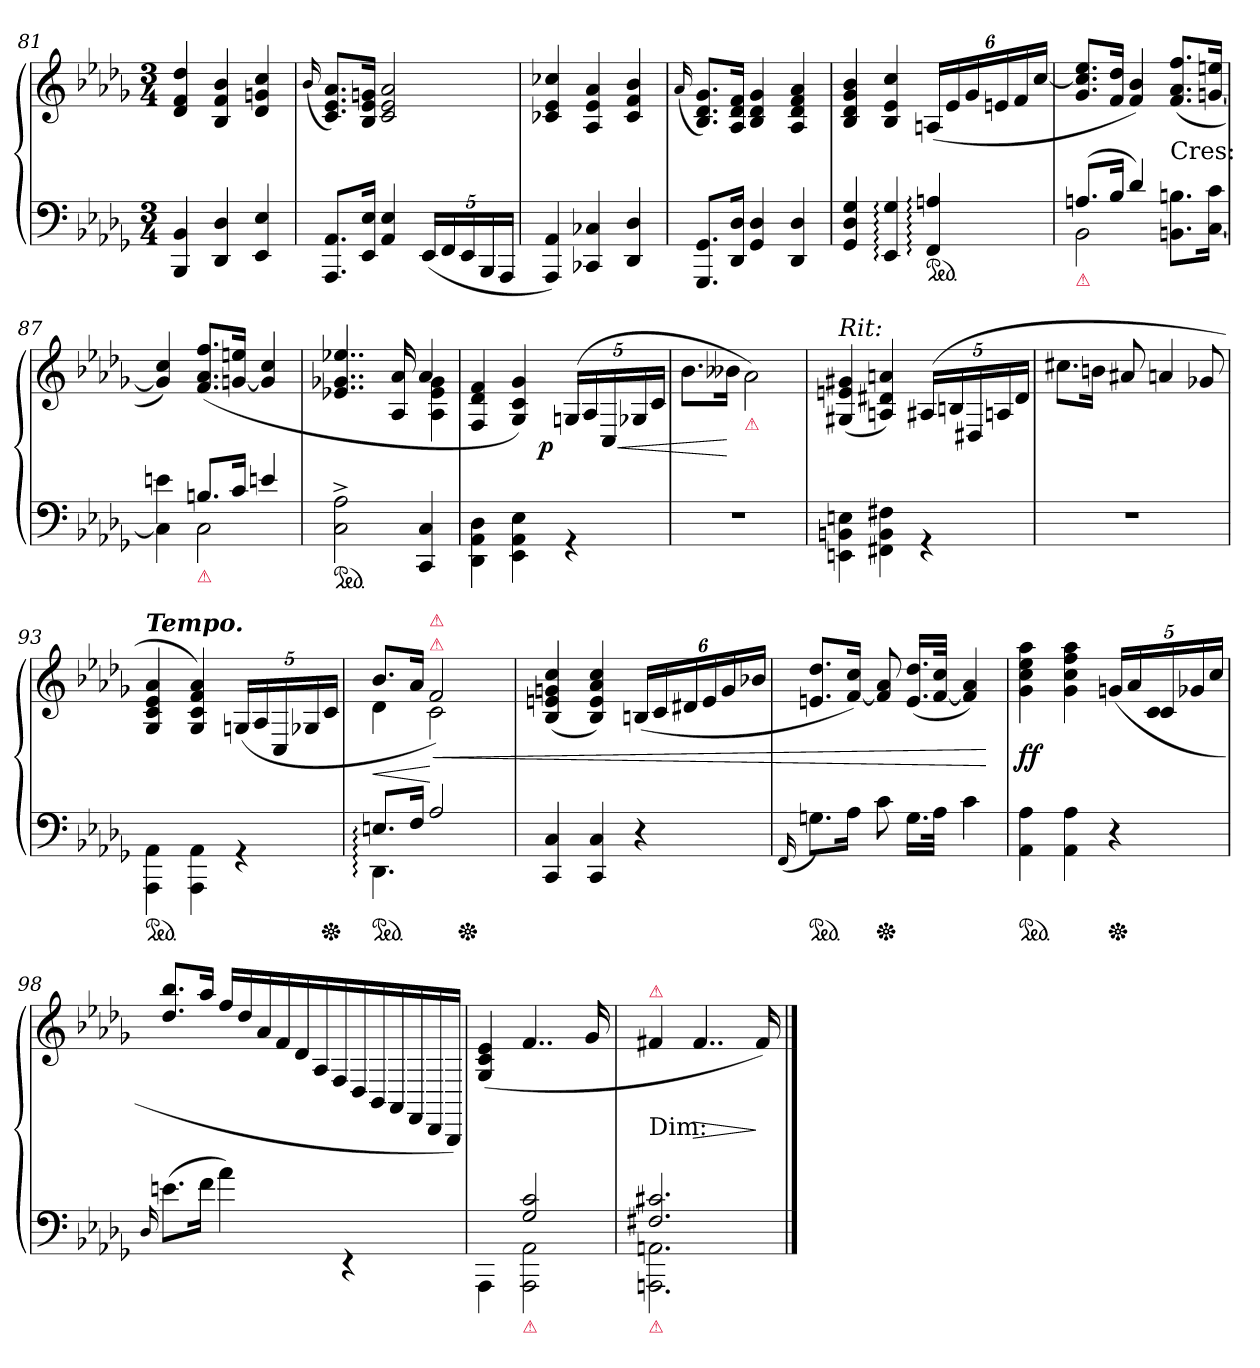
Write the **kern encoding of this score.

**kern	**kern	**dynam
*part1	*part1	*part1
*staff2	*staff1	*staff1/2
*clefF4	*clefG2	*
*k[b-e-a-d-g-]	*k[b-e-a-d-g-]	*
*M3/4	*M3/4	*
=81	=81	=81
4BBB- 4BB-	4d- 4f 4dd-	.
4DD- 4D-	4B- 4f 4b-	.
4EE- 4E-	4d- 4gn 4cc	.
=82	=82	=82
.	(>16qqb-/	.
8.AAA- 8.AA-L	8.c 8.e- 8.a-L)	.
16EE- 16E-Jk	16B- 16e- 16gnJk	.
4AA- 4E-	2c 2e- 2a-	.
(>20EE-LL	.	.
20FF	.	.
20EE-	.	.
20BBB-	.	.
20AAA-JJ	.	.
=83	=83	=83
4AAA- 4AA-)	4c-X 4e- 4cc-X	.
4CC-X 4C-X	4A- 4e- 4a-	.
4DD- 4D-	4c- 4f 4b-	.
=84	=84	=84
.	(<16qqa-/	.
8.GGG- 8.GG-L	8.B- 8.d- 8.g-L)	.
16DD- 16D-Jk	16A- 16d- 16fJk	.
4GG- 4D-	4B- 4d- 4g-	.
4DD- 4D-	4A- 4d- 4f 4a-	.
=85	=85	=85
4GG-/ 4D-/ 4G-/	4B- 4d- 4g- 4b-	.
4EE-:/ 4G-:/	4B- 4e- 4cc	.
*ped	*	*
4FF:/ 4An:/	(>24AnLL	.
.	24e-/	.
.	24g-/	.
.	24en/	.
.	24f	.
.	[24cc/JJ	.
=86	=86	=86
*^	*	*
!LO:TX:b:color=crimson:t=⚠	!	!	!
(>8.AnL	2BB-	8.g-/ 8.cc]/ 8.ee-/L	.
16B-Jk	.	16f 16dd-Jk	.
4d-)	.	4f 4b-)	.
!	!	!LO:TX:c:t=Cres&colon;	!
4ryy	8.BBn 8.BnL	(>8.f/ 8.a-/ 8.ff/L	.
.	[16C 16cJk	[16gn 16eenJk	.
=87	=87	=87	=87
4en\	4C\]	4gn] 4cc)	.
!LO:TX:b:color=crimson:t=⚠	!	!	!
8.BnL	2C	(>8.f/ 8.a-/ 8.ff/L	.
16cJk	.	[16gn 16eenJk	.
4en/	.	4g] 4cc	.
*v	*v	*	*
=88	=88	=88
*	*^	*
!LO:TX:b:color=crimson:t=⚠	!	!	!
*ped	*	*	*
2C^> 2A-^>	4..e-X 4..g-X 4..ee-X	2ryy	.
.	16A- 16a-	.	.
4CC 4C	4a-	4A- 4e- 4g-	.
=89	=89	=89	=89
4DD-\ 4AA-\ 4D-\	4F/ 4d-/ 4f/	4.ryy	.
4EE-\ 4AA-\ 4E-\	4G-/ 4c/ 4g-/)	.	.
.	.	4.ryy	p
4rGG	(>20Gn/LL	.	.
.	20A-/	.	.
.	20C/	.	.
.	20G-X	.	<
.	20c/JJ	.	.
*	*v	*v	*
=90	=90	=90
2.rF	8.b-L	.
.	16b--XJk	[
!	!LO:TX:b:color=crimson:t=⚠	!
.	2a-\)	.
=91	=91	=91
!	!LO:TX:a:i:t=Rit&colon;	!
4EEn\ 4BBn\ 4En\	(>4G#X 4en 4g#X	.
4FF#X\ 4BB\ 4F#X\	4An/ 4d#X/ 4an/)	.
4rGG	(>20A#XLL	.
.	20Bn/	.
.	20D#X	.
.	20An/	.
.	20d#JJ	.
=92	=92	=92
2.rF	8.cc#XL	.
.	16bnJk	.
.	8a#X	.
.	4an	.
.	8g-X	.
=93	=93	=93
!	!LO:TX:a:Bi:t=Tempo.	!
*ped	*	*
4AAA-\ 4AA-\	4G-/ 4c/ 4e-/ 4a-/	.
4AAA-\ 4AA-\	4G-/ 4c/ 4f/ 4a-/)	.
4rGG	(>20Gn/LL	.
.	20A-/	.
.	20C/	.
.	20G-X	.
*Xped	*	*
.	20c/JJ	.
=94	=94	=94
*^	*^	*
*ped	*	*	*	*
8.En:L	4.DD-:	8.b-L	4d-	<
16FJk	.	16a-Jk	.	.
!	!	!LO:TX:a:color=crimson:t=⚠	!	!
!	!	!LO:TX:a:color=crimson:t=⚠	!	!
2A-	.	2f)	2c	[ <
*Xped	*	*	*	*
.	4.ryy	.	.	.
*v	*v	*	*	*
*	*v	*v	*
=95	=95	=95
4CC 4C	(>4B- 4en 4gn 4cc	.
4CC 4C	4B- 4e 4a- 4cc)	.
4r	(>24BnLL	.
.	24c	.
.	24d#X	.
.	24e	.
.	24g	.
.	24b-XJJ	.
=96	=96	=96
(>16qqFF/	.	.
*ped	*	*
8.GnL)	8.en 8.dd-L	.
16A-Jk	[16f 16ccJk)	.
*Xped	*	*
8c	8f] 8a-	.
16.GLL	(>16.e 16.dd-LL	.
32A-JJk	[32f 32ccJJk	.
4c	4f] 4a-)	.
.	.	[
=97	=97	=97
*	*^	*
*ped	*	*	*
4AA- 4A-	4g- 4cc 4ee- 4aa-	2ryy	ff
4AA- 4A-	4g- 4cc 4ff 4aa-	.	.
*	*	*Xtuplet	*
*Xped	*	*	*
4r	(>20gnLL	20ryy	.
.	20a-	20ryy	.
!	!	!LO:N:vis=4	!
.	20c	20c\	.
.	20g-X	20ryy	.
.	20ccJJ	20ryy	.
*	*v	*v	*
=98	=98	=98
16qqD-/	.	.
(<8.en\L	8.dd-/ 8.bb-/L	.
16f\Jk	16aa-/Jk	.
4a-\)	26ffLL	.
.	26dd-	.
.	26a-	.
.	26f	.
.	26d-	.
.	26A-/	.
.	26F/	.
4rEE	.	.
.	26D-/	.
.	26BB-/	.
.	26AA-/	.
.	26FF/	.
.	26DD-/	.
.	26BBB-/JJ)	.
=99	=99	=99
*^	*	*
4ryy	4AAA-\	(>4G-/ 4c/ 4e-/	.
!LO:TX:b:color=crimson:t=⚠	!	!	!
2G- 2c	2AAA- 2AA-	4..f	.
.	.	16g-	.
=100	=100	=100	=100
!	!	!LO:TX:c:t=Dim&colon;	!
!	!	!LO:TX:a:color=crimson:t=⚠	!
!LO:TX:b:color=crimson:t=⚠	!	!	!
2.F#X 2.c#X	2.AAAn 2.AAn	4f#X	.
.	.	4..f#	>
.	.	16f#)	]
*v	*v	*	*
==	==	==
*-	*-	*-
